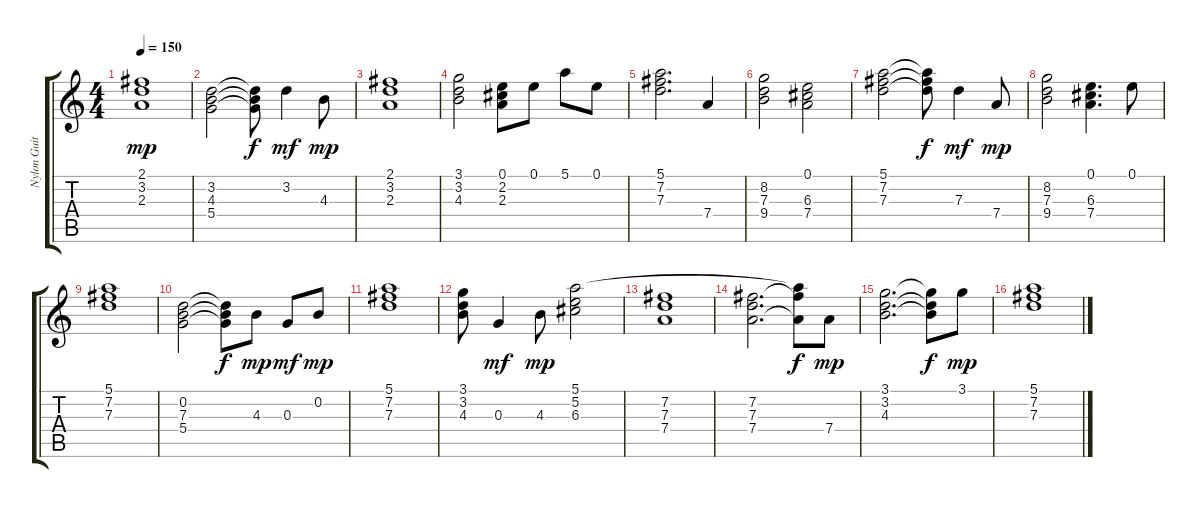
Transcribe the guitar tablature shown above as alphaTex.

\track ("Nylon Guitar" "Nylon Guit") {instrument acousticguitarnylon}
\staff {score tabs}
\tuning (E4 B3 G3 D3 A2 E2) {hide}
\ts (4 4)
\tempo 150
\clef g2
\ks c
(2.1 3.2 2.3).1{dy mp} |
(3.2 4.3 5.4).2 (3.2{t} 4.3{t} 5.4{t}).8{dy f} 3.2.4{dy mf} 4.3.8{dy mp} |
(2.1 3.2 2.3).1 |
(3.1 3.2 4.3).2 (0.1 2.2 2.3).8 0.1.8 5.1.8 0.1.8 |
(5.1 7.2 7.3).2{d} 7.4.4 |
(8.2 7.3 9.4).2 (0.1 6.3 7.4).2 |
(5.1 7.2 7.3).2 (5.1{t} 7.2{t} 7.3{t}).8{dy f} 7.3.4{dy mf} 7.4.8{dy mp} |
(8.2 7.3 9.4).2 (0.1 6.3 7.4).4{d} 0.1.8 |
(5.1 7.2 7.3).1 |
(0.2 7.3 5.4).2 (0.2{t} 7.3{t} 5.4{t}).8{dy f} 4.3.8{dy mp} 0.3.8{dy mf} 0.2.8{dy mp} |
(5.1 7.2 7.3).1 |
(3.1 3.2 4.3).8 0.3.4{dy mf} 4.3.8{dy mp} (5.1 5.2 6.3).2 |
(7.2 7.3 7.4).1 |
(7.2 7.3 7.4).2{d} (5.1{t} 7.2{t} 7.4{t}).8{dy f} 7.4.8{dy mp} |
(3.1 3.2 4.3).2{d} (3.1{t} 3.2{t} 4.3{t}).8{dy f} 3.1.8{dy mp} |
(5.1 7.2 7.3).1
